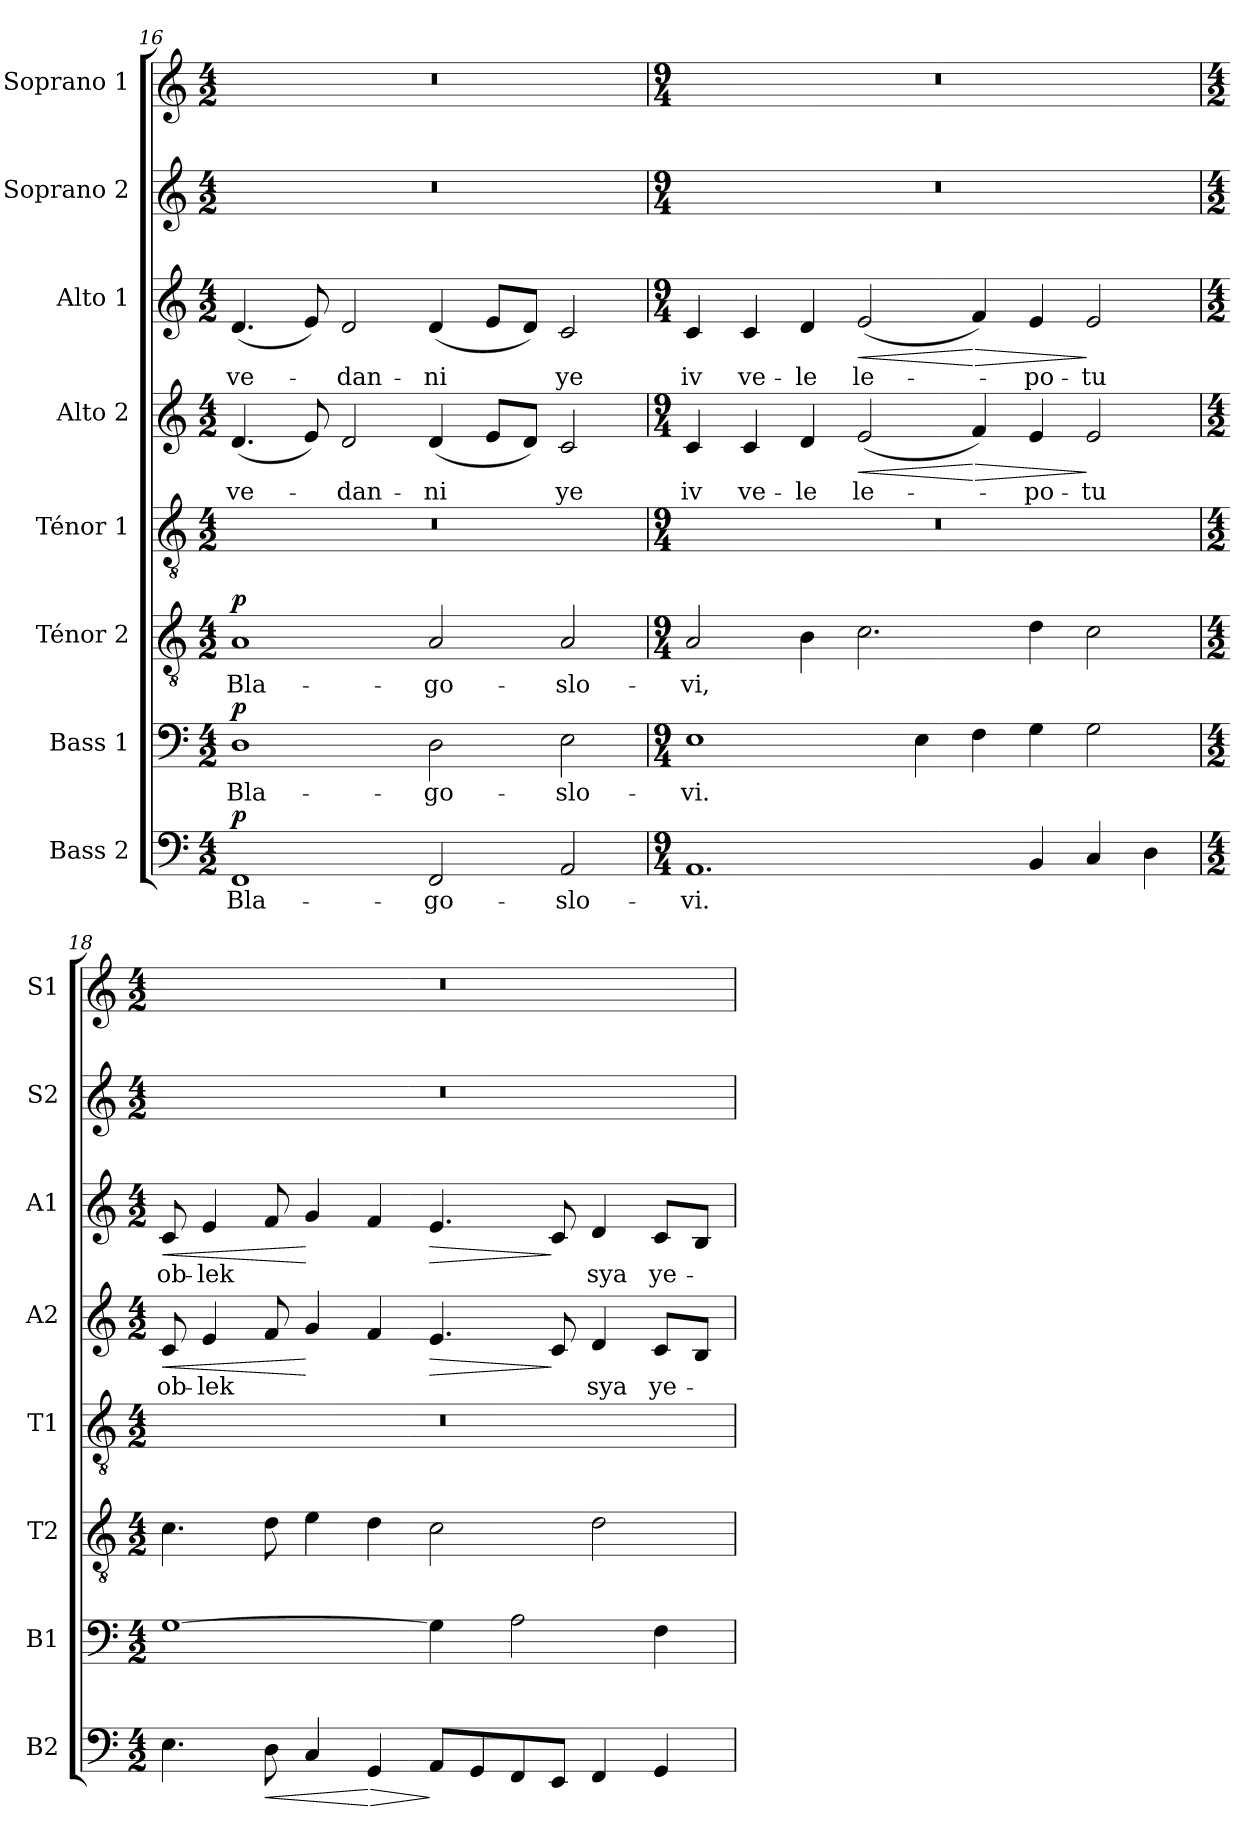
**kern	**text	**dynam	**kern	**text	**dynam	**kern	**text	**dynam	**kern	**kern	**text	**dynam	**kern	**text	**dynam	**kern	**kern
*part8	*part8	*part8	*part7	*part7	*part7	*part6	*part6	*part6	*part5	*part4	*part4	*part4	*part3	*part3	*part3	*part2	*part1
*staff8	*staff8	*staff8	*staff7	*staff7	*staff7	*staff6	*staff6	*staff6	*staff5	*staff4	*staff4	*staff4	*staff3	*staff3	*staff3	*staff2	*staff1
*I"Bass 2	*	*	*I"Bass 1	*	*	*I"Ténor 2	*	*	*I"Ténor 1	*I"Alto 2	*	*	*I"Alto 1	*	*	*I"Soprano 2	*I"Soprano 1
*I'B2	*	*	*I'B1	*	*	*I'T2	*	*	*I'T1	*I'A2	*	*	*I'A1	*	*	*I'S2	*I'S1
*clefF4	*	*	*clefF4	*	*	*clefGv2	*	*	*clefGv2	*clefG2	*	*	*clefG2	*	*	*clefG2	*clefG2
*k[]	*	*	*k[]	*	*	*k[]	*	*	*k[]	*k[]	*	*	*k[]	*	*	*k[]	*k[]
*M4/2	*	*	*M4/2	*	*	*M4/2	*	*	*M4/2	*M4/2	*	*	*M4/2	*	*	*M4/2	*M4/2
=16	=16	=16	=16	=16	=16	=16	=16	=16	=16	=16	=16	=16	=16	=16	=16	=16	=16
!	!LO:LY:b	!LO:DY:a	!	!LO:LY:b	!LO:DY:a	!	!LO:LY:b	!LO:DY:a	!	!	!LO:LY:b	!	!	!LO:LY:b	!	!	!
1FF	Bla-	p	1D	Bla-	p	1A	Bla-	p	0r	(4.d/	-ve-	.	(4.d/	-ve-	.	0r	0r
.	.	.	.	.	.	.	.	.	.	8e/)	.	.	8e/)	.	.	.	.
!	!	!	!	!	!	!	!	!	!	!	!LO:LY:b	!	!	!LO:LY:b	!	!	!
.	.	.	.	.	.	.	.	.	.	2d/	-dan-	.	2d/	-dan-	.	.	.
!	!LO:LY:b	!	!	!LO:LY:b	!	!	!LO:LY:b	!	!	!	!LO:LY:b	!	!	!LO:LY:b	!	!	!
2FF/	-go-	.	2D\	-go-	.	2A/	-go-	.	.	(4d/	-ni	.	(4d/	-ni	.	.	.
.	.	.	.	.	.	.	.	.	.	8e/L	.	.	8e/L	.	.	.	.
.	.	.	.	.	.	.	.	.	.	8d/J)	.	.	8d/J)	.	.	.	.
!	!LO:LY:b	!	!	!LO:LY:b	!	!	!LO:LY:b	!	!	!	!LO:LY:b	!	!	!LO:LY:b	!	!	!
2AA/	-slo-	.	2E\	-slo-	.	2A/	-slo-	.	.	2c/	ye	.	2c/	ye	.	.	.
!!LO:PB:g=z
=17	=17	=17	=17	=17	=17	=17	=17	=17	=17	=17	=17	=17	=17	=17	=17	=17	=17
*M9/4	*	*	*M9/4	*	*	*M9/4	*	*	*M9/4	*M9/4	*	*	*M9/4	*	*	*M9/4	*M9/4
!	!LO:LY:b	!	!	!LO:LY:b	!	!	!LO:LY:b	!	!	!	!LO:LY:b	!	!	!LO:LY:b	!	!	!
1.AA	-vi.	.	1E	-vi.	.	2A/	-vi,	.	4%9r	4c/	iv	.	4c/	iv	.	4%9r	4%9r
!	!	!	!	!	!	!	!	!	!	!	!LO:LY:b	!	!	!LO:LY:b	!	!	!
.	.	.	.	.	.	.	.	.	.	4c/	ve-	.	4c/	ve-	.	.	.
!	!	!	!	!	!	!	!	!	!	!	!LO:LY:b	!	!	!LO:LY:b	!	!	!
.	.	.	.	.	.	4B\	.	.	.	4d/	-le	.	4d/	-le	.	.	.
!	!	!	!	!	!	!	!	!	!	!	!LO:LY:b	!LO:HP:b	!	!LO:LY:b	!LO:HP:b	!	!
.	.	.	.	.	.	2.c\	.	.	.	(2e/	le-	<	(2e/	le-	<	.	.
.	.	.	4E\	.	.	.	.	.	.	.	.	.	.	.	.	.	.
!	!	!	!	!	!	!	!	!	!	!	!	!LO:HP:n=1:b	!	!	!LO:HP:n=1:b	!	!
.	.	.	4F\	.	.	.	.	.	.	4f/)	.	[ >	4f/)	.	[ >	.	.
!	!	!	!	!	!	!	!	!	!	!	!LO:LY:b	!	!	!LO:LY:b	!	!	!
4BB/	.	.	4G\	.	.	4d\	.	.	.	4e/	-po-	.	4e/	-po-	.	.	.
!	!	!	!	!	!	!	!	!	!	!	!LO:LY:b	!	!	!LO:LY:b	!	!	!
4C/	.	.	2G\	.	.	2c\	.	.	.	2e/	-tu	]	2e/	-tu	]	.	.
4D\	.	.	.	.	.	.	.	.	.	.	.	.	.	.	.	.	.
=18	=18	=18	=18	=18	=18	=18	=18	=18	=18	=18	=18	=18	=18	=18	=18	=18	=18
*M4/2	*	*	*M4/2	*	*	*M4/2	*	*	*M4/2	*M4/2	*	*	*M4/2	*	*	*M4/2	*M4/2
!	!	!	!	!	!	!	!	!	!	!	!LO:LY:b	!LO:HP:b	!	!LO:LY:b	!LO:HP:b	!	!
4.E\	.	.	[1G	.	.	4.c\	.	.	0r	8c/	ob-	<	8c/	ob-	<	0r	0r
!	!	!	!	!	!	!	!	!	!	!	!LO:LY:b	!	!	!LO:LY:b	!	!	!
.	.	.	.	.	.	.	.	.	.	4e/	-lek	.	4e/	-lek	.	.	.
!	!	!LO:HP:b	!	!	!	!	!	!	!	!	!	!	!	!	!	!	!
8D\	.	<	.	.	.	8d\	.	.	.	8f/	.	.	8f/	.	.	.	.
4C/	.	.	.	.	.	4e\	.	.	.	4g/	.	[	4g/	.	[	.	.
!	!	!LO:HP:n=1:b	!	!	!	!	!	!	!	!	!	!	!	!	!	!	!
4GG/	.	[ >	.	.	.	4d\	.	.	.	4f/	.	.	4f/	.	.	.	.
!	!	!	!	!	!	!	!	!	!	!	!	!LO:HP:b	!	!	!LO:HP:b	!	!
8AA/L	.	]	4G\]	.	.	2c\	.	.	.	4.e/	.	>	4.e/	.	>	.	.
8GG/	.	.	.	.	.	.	.	.	.	.	.	.	.	.	.	.	.
8FF/	.	.	2A\	.	.	.	.	.	.	.	.	.	.	.	.	.	.
8EE/J	.	.	.	.	.	.	.	.	.	8c/	.	]	8c/	.	]	.	.
!	!	!	!	!	!	!	!	!	!	!	!LO:LY:b	!	!	!LO:LY:b	!	!	!
4FF/	.	.	.	.	.	2d\	.	.	.	4d/	sya	.	4d/	sya	.	.	.
!	!	!	!	!	!	!	!	!	!	!	!LO:LY:b	!	!	!LO:LY:b	!	!	!
4GG/	.	.	4F\	.	.	.	.	.	.	8c/L	ye-	.	8c/L	ye-	.	.	.
.	.	.	.	.	.	.	.	.	.	8B/J	.	.	8B/J	.	.	.	.
=	=	=	=	=	=	=	=	=	=	=	=	=	=	=	=	=	=
*-	*-	*-	*-	*-	*-	*-	*-	*-	*-	*-	*-	*-	*-	*-	*-	*-	*-
